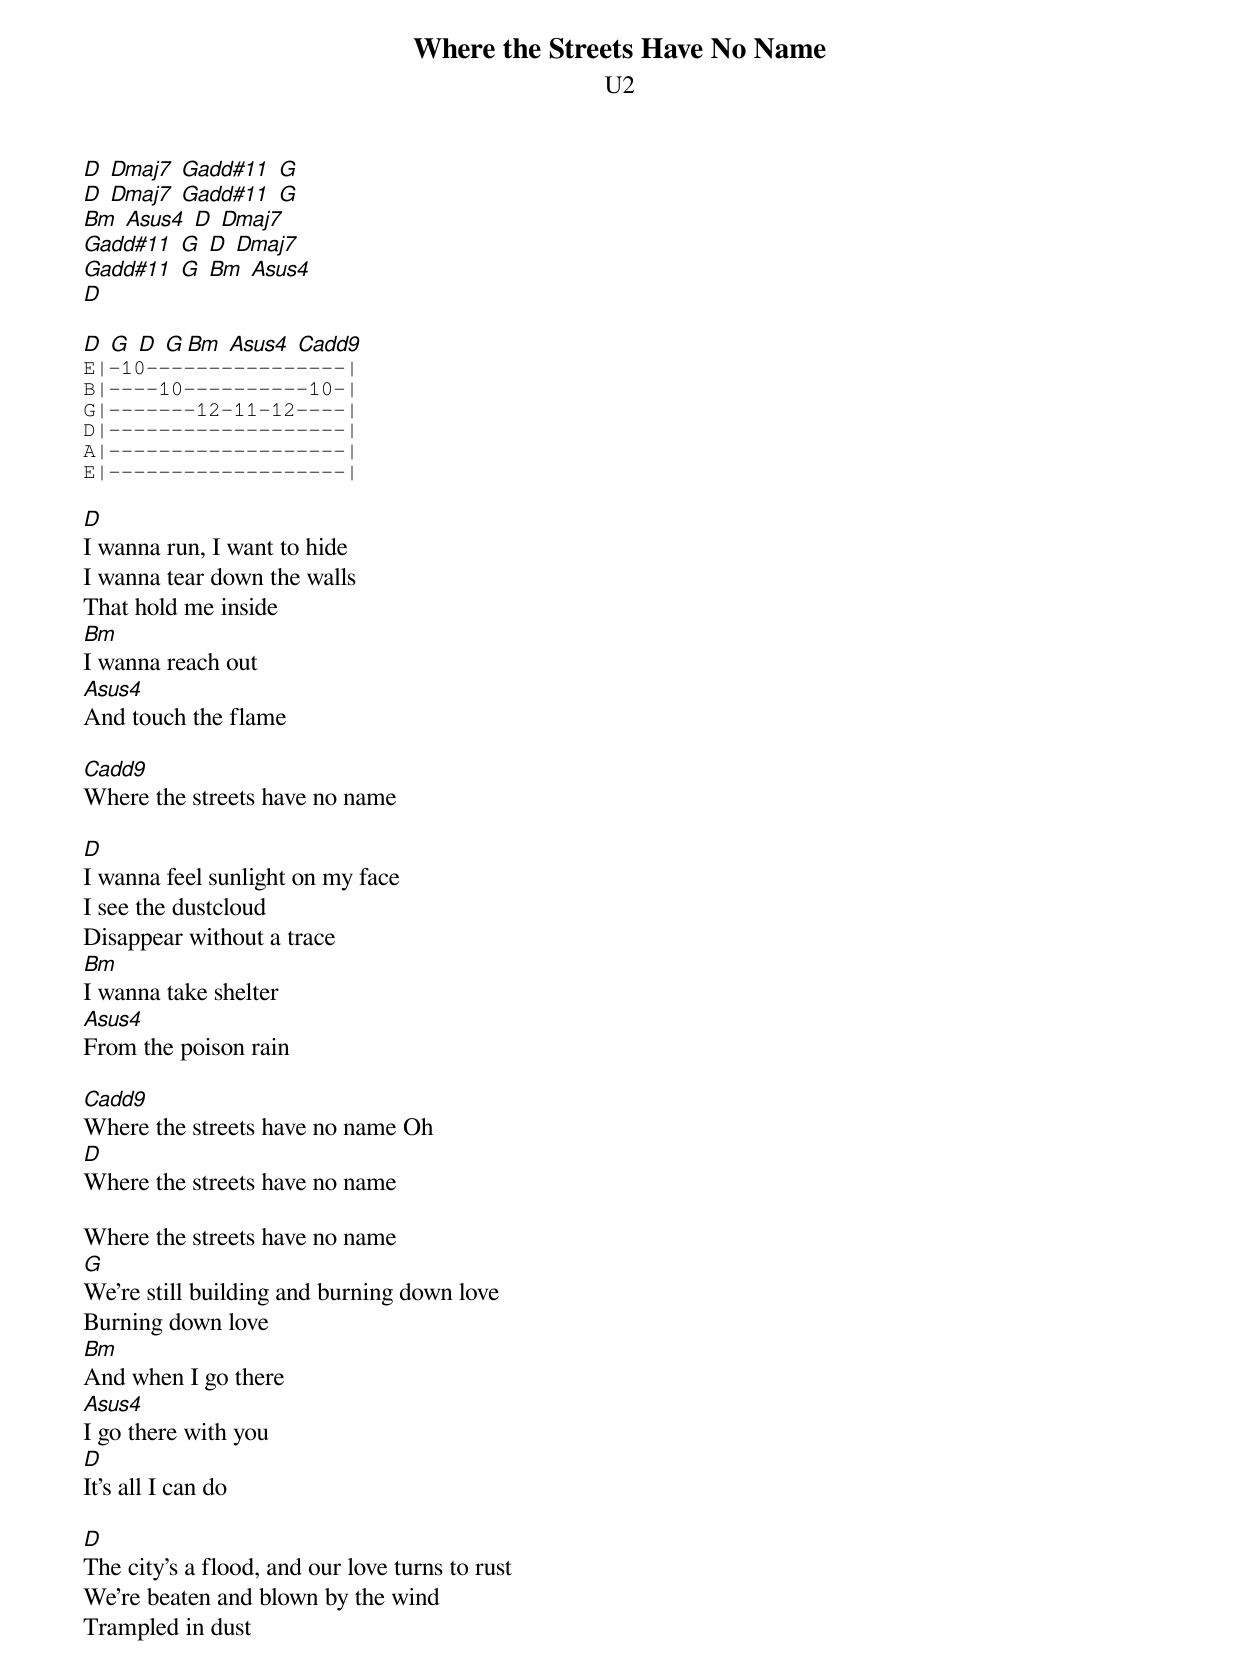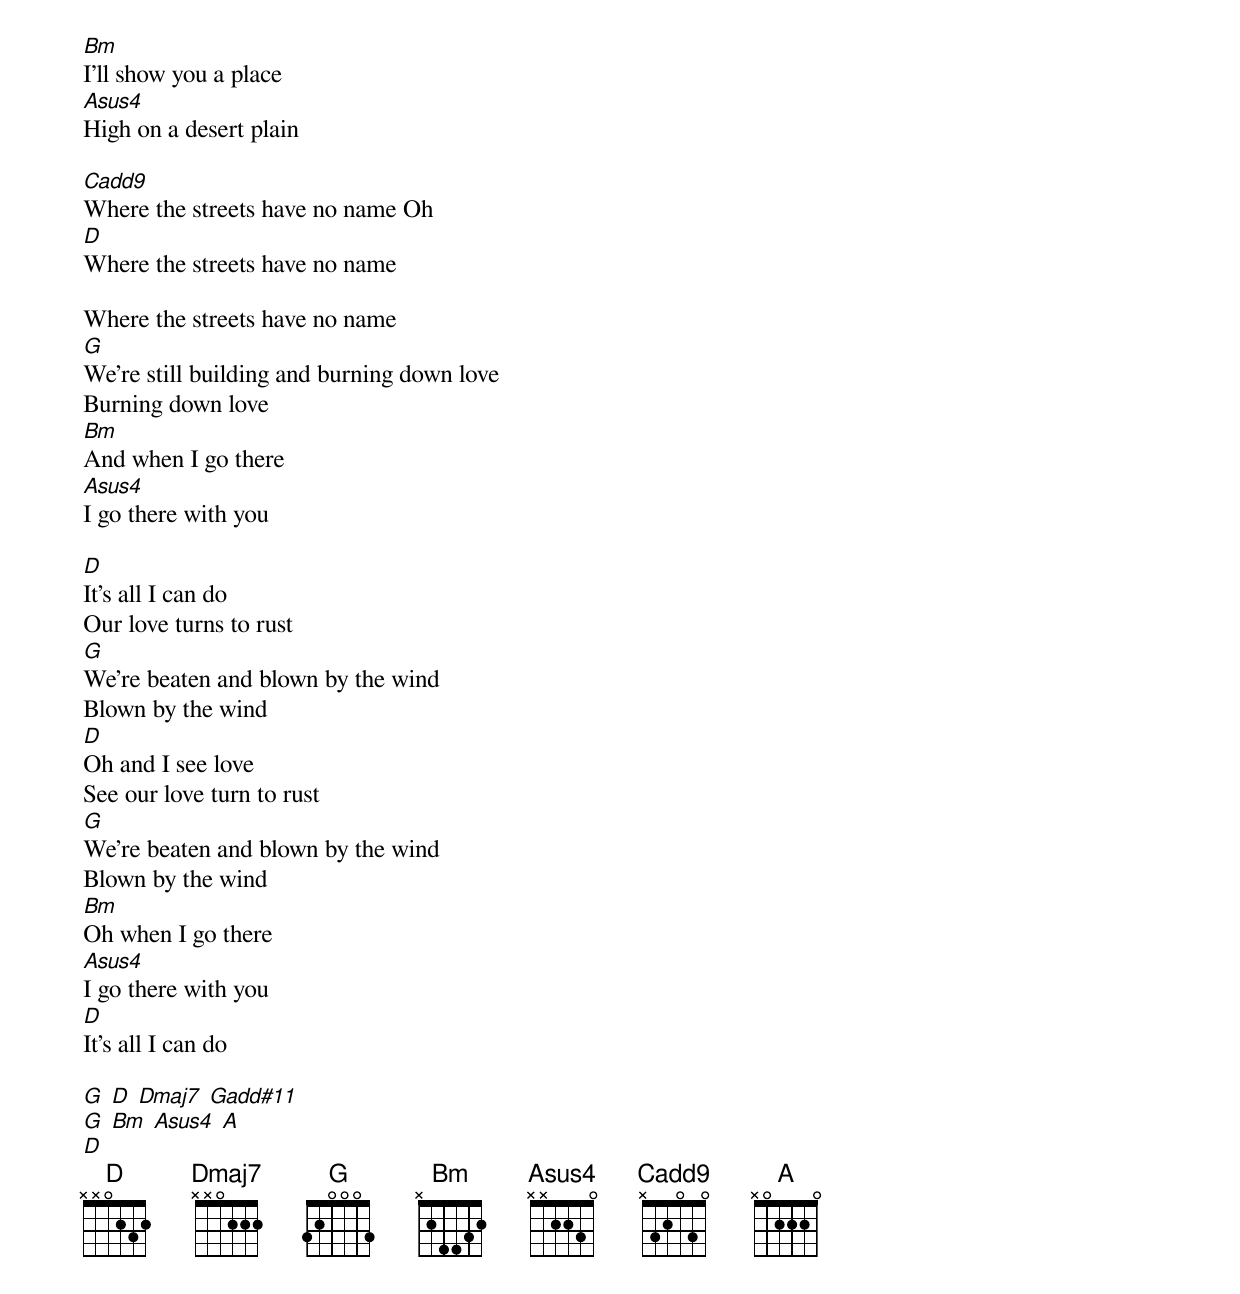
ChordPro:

{t: Where the Streets Have No Name}
{st: U2}
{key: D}

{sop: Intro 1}
[D] [Dmaj7] [Gadd#11] [G]
[D] [Dmaj7] [Gadd#11] [G]
[Bm] [Asus4] [D] [Dmaj7]
[Gadd#11] [G] [D] [Dmaj7]
[Gadd#11] [G] [Bm] [Asus4]
[D]
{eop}

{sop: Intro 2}
[D] [G] [D] [G][Bm] [Asus4] [Cadd9]
{sot}
E|-10----------------|
B|----10----------10-|
G|-------12-11-12----|
D|-------------------|
A|-------------------|
E|-------------------|
{eot}
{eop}

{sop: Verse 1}
[D]I wanna run, I want to hide
I wanna tear down the walls
That hold me inside
[Bm]I wanna reach out
[Asus4]And touch the flame
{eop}

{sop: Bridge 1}
[Cadd9]Where the streets have no name
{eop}

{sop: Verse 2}
[D]I wanna feel sunlight on my face
I see the dustcloud
Disappear without a trace
[Bm]I wanna take shelter
[Asus4]From the poison rain
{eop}

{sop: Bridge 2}
[Cadd9]Where the streets have no name Oh
[D]Where the streets have no name
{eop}

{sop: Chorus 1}
Where the streets have no name
[G]We're still building and burning down love
Burning down love
[Bm]And when I go there
[Asus4]I go there with you
[D]It's all I can do
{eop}

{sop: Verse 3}
[D]The city's a flood, and our love turns to rust
We're beaten and blown by the wind
Trampled in dust
[Bm]I'll show you a place
[Asus4]High on a desert plain
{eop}

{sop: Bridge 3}
[Cadd9]Where the streets have no name Oh
[D]Where the streets have no name
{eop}

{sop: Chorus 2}
Where the streets have no name
[G]We're still building and burning down love
Burning down love
[Bm]And when I go there
[Asus4]I go there with you
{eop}

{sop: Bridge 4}
[D]It's all I can do
Our love turns to rust
[G]We're beaten and blown by the wind
Blown by the wind
[D]Oh and I see love
See our love turn to rust
[G]We're beaten and blown by the wind
Blown by the wind
[Bm]Oh when I go there
[Asus4]I go there with you
[D]It's all I can do
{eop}

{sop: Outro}
[G] [D] [Dmaj7] [Gadd#11]
[G] [Bm] [Asus4] [A]
[D]
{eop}
